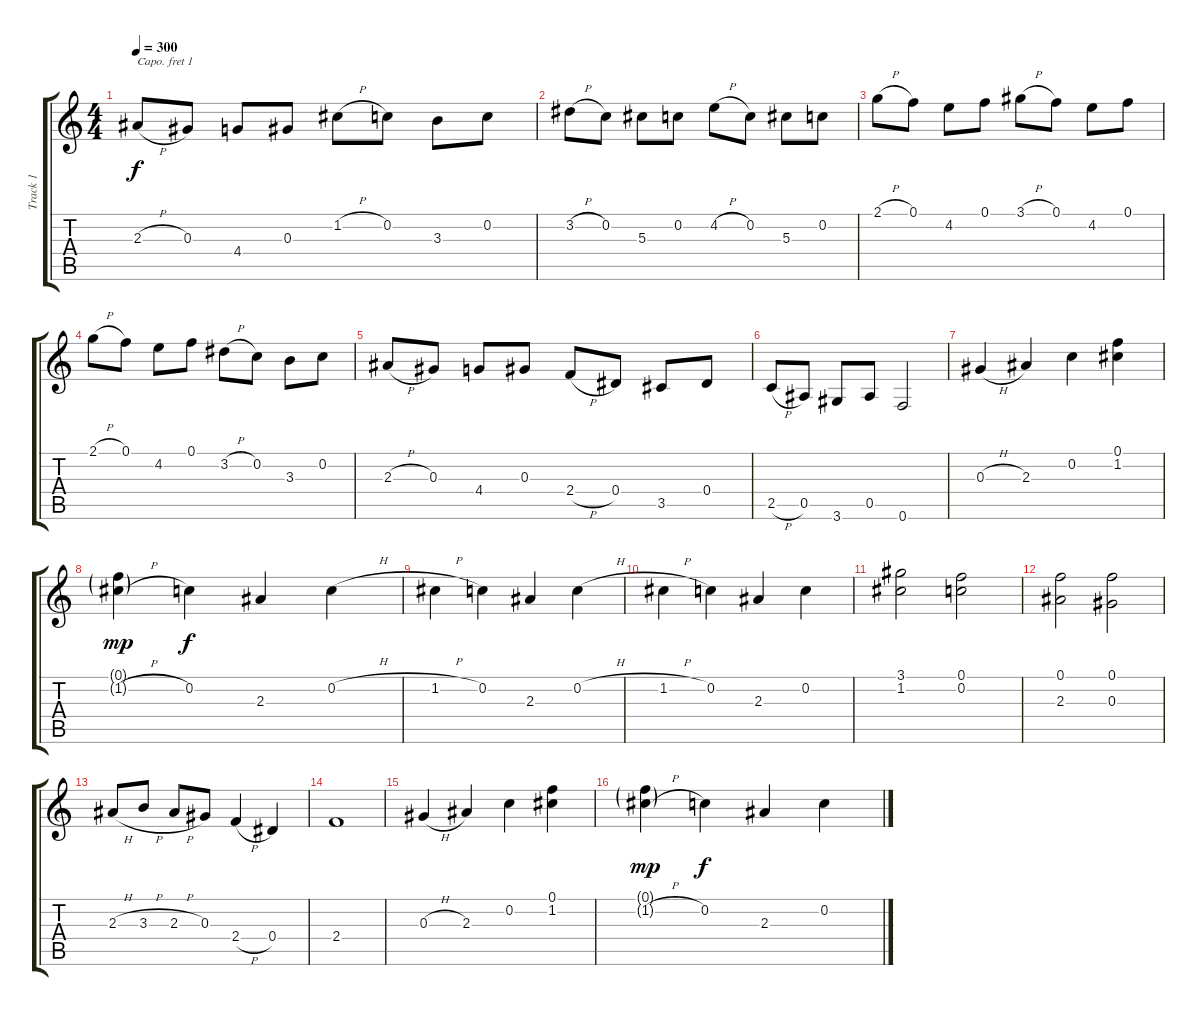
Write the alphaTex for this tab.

\track ("Track 1" "Track 1") {instrument acousticguitarnylon}
\staff {score tabs}
\capo 1
\tuning (E4 B3 G3 D3 A2 E2) {hide}
\ts (4 4)
\tempo 300
\clef g2
\ks c
2.3{h}.8{dy f} 0.3.8 4.4.8 0.3.8 1.2{h}.8 0.2.8 3.3.8 0.2.8 |
3.2{h}.8 0.2.8 5.3.8 0.2.8 4.2{h}.8 0.2.8 5.3.8 0.2.8 |
2.1{h}.8 0.1.8 4.2.8 0.1.8 3.1{h}.8 0.1.8 4.2.8 0.1.8 |
2.1{h}.8 0.1.8 4.2.8 0.1.8 3.2{h}.8 0.2.8 3.3.8 0.2.8 |
2.3{h}.8 0.3.8 4.4.8 0.3.8 2.4{h}.8 0.4.8 3.5.8 0.4.8 |
2.5{h}.8 0.5.8 3.6.8 0.5.8 0.6.2 |
0.3{h}.4 2.3.4 0.2.4 (0.1 1.2).4 |
(0.1{g} 1.2{h g}).4{dy mp} 0.2.4{dy f} 2.3.4 0.2{h}.4 |
1.2{h}.4 0.2.4 2.3.4 0.2{h}.4 |
1.2{h}.4 0.2.4 2.3.4 0.2.4 |
(3.1 1.2).2 (0.1 0.2).2 |
(0.1 2.3).2 (0.1 0.3).2 |
2.3{h}.8 3.3{h}.8 2.3{h}.8 0.3.8 2.4{h}.4 0.4.4 |
2.4.1 |
0.3{h}.4 2.3.4 0.2.4 (0.1 1.2).4 |
(0.1{g} 1.2{h g}).4{dy mp} 0.2.4{dy f} 2.3.4 0.2{h}.4
